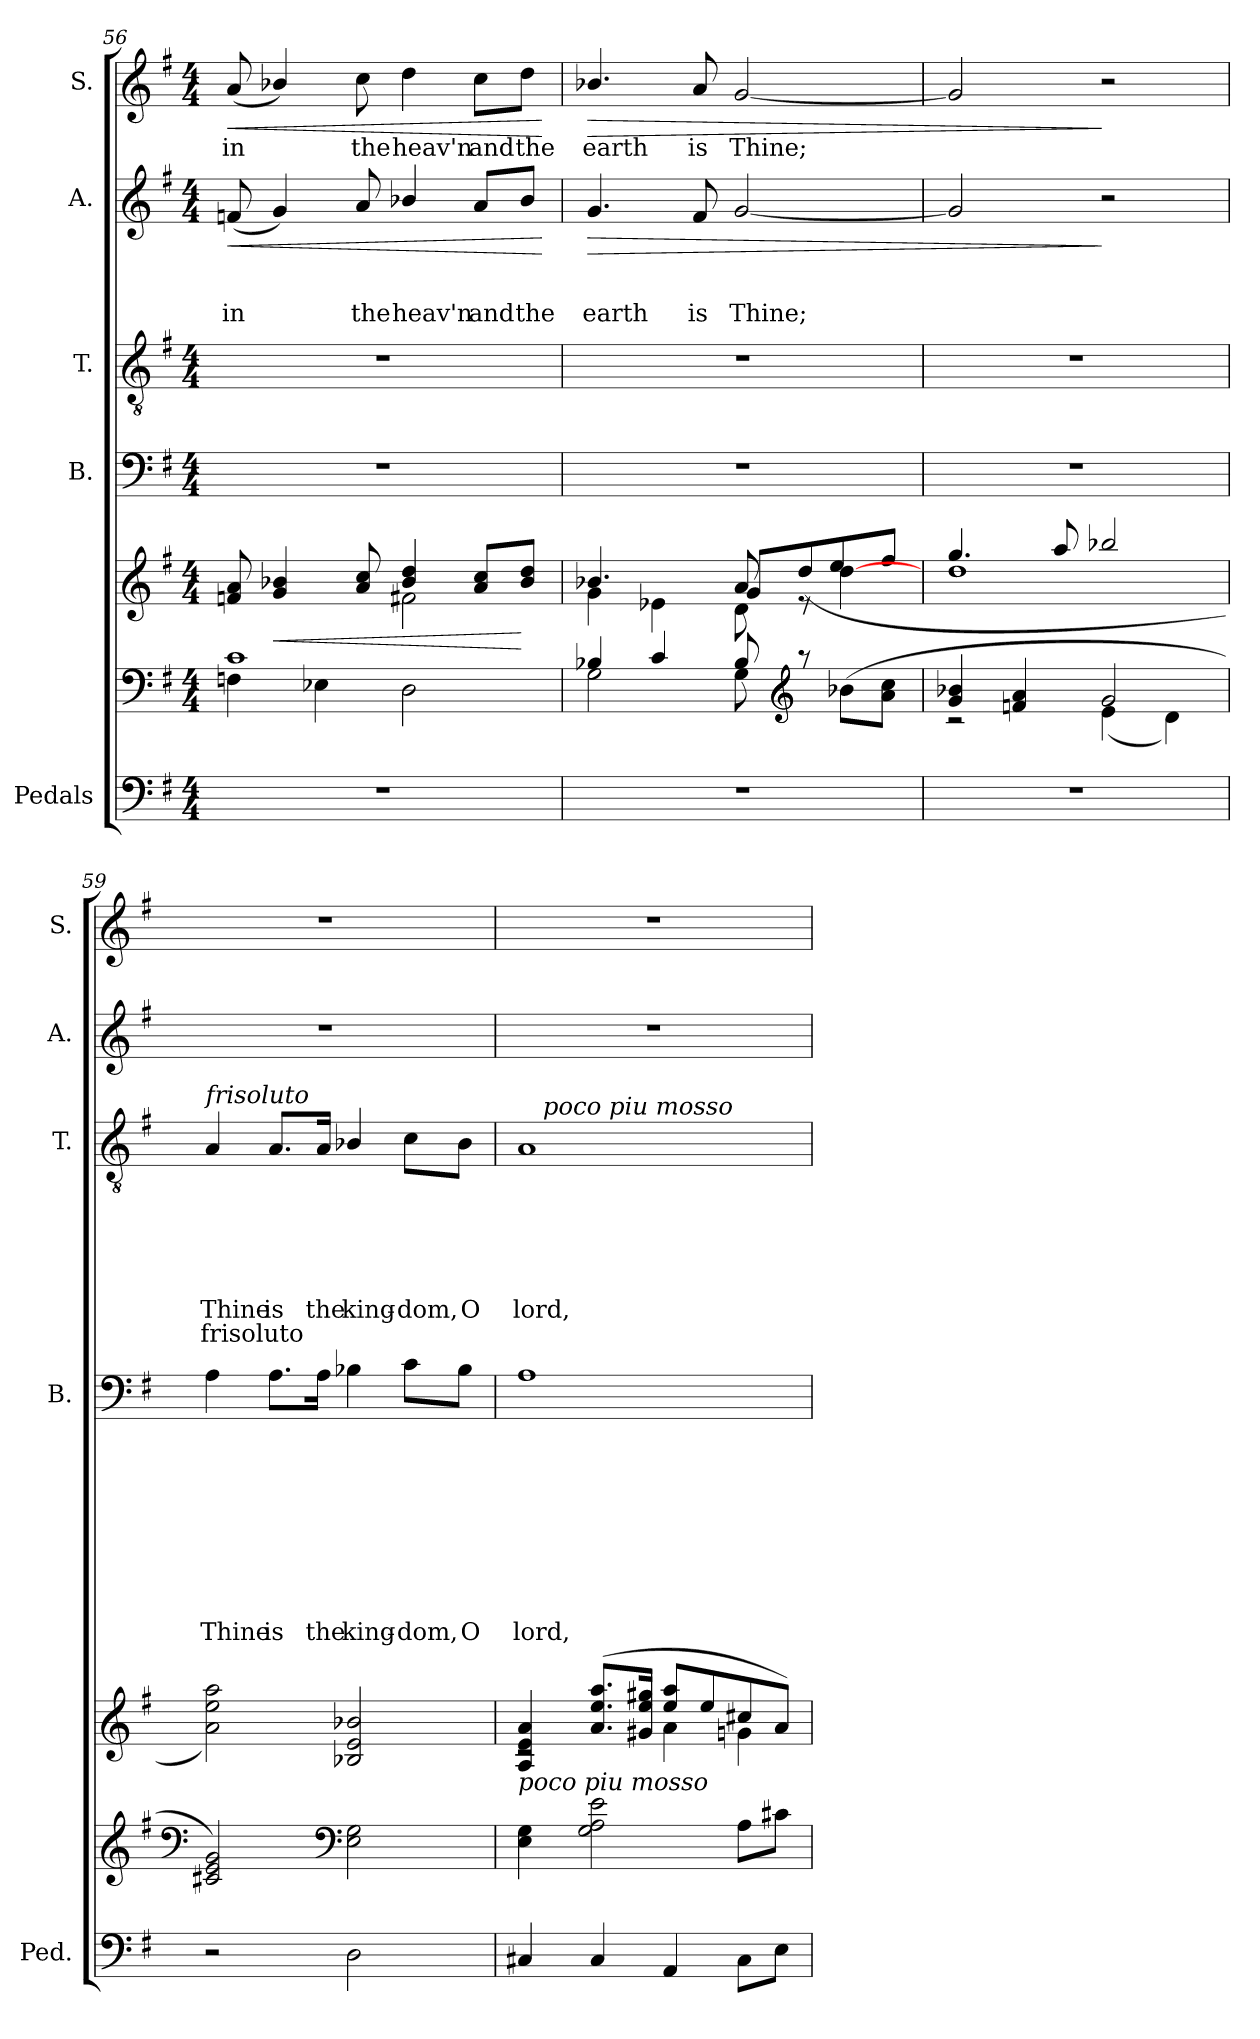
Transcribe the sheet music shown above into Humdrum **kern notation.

**kern	**kern	**kern	**dynam	**kern	**text	**text	**text	**text	**text	**text	**text	**text	**text	**kern	**text	**text	**text	**text	**text	**text	**text	**kern	**text	**text	**text	**dynam	**kern	**text	**dynam
*part7	*part6	*part5	*part5	*part4	*part4	*part4	*part4	*part4	*part4	*part4	*part4	*part4	*part4	*part3	*part3	*part3	*part3	*part3	*part3	*part3	*part3	*part2	*part2	*part2	*part2	*part2	*part1	*part1	*part1
*staff7	*staff6	*staff5	*staff5	*staff4	*staff4	*staff4	*staff4	*staff4	*staff4	*staff4	*staff4	*staff4	*staff4	*staff3	*staff3	*staff3	*staff3	*staff3	*staff3	*staff3	*staff3	*staff2	*staff2	*staff2	*staff2	*staff2	*staff1	*staff1	*staff1
*I"Pedals	*	*	*	*I"B.	*	*	*	*	*	*	*	*	*	*I"T.	*	*	*	*	*	*	*	*I"A.	*	*	*	*	*I"S.	*	*
*I'Ped.	*	*	*	*I'B.	*	*	*	*	*	*	*	*	*	*I'T.	*	*	*	*	*	*	*	*I'A.	*	*	*	*	*I'S.	*	*
!!LO:PB:g=z
*clefF4	*clefF4	*clefG2	*	*clefF4	*	*	*	*	*	*	*	*	*	*clefGv2	*	*	*	*	*	*	*	*clefG2	*	*	*	*	*clefG2	*	*
*k[f#]	*k[f#]	*k[f#]	*	*k[f#]	*	*	*	*	*	*	*	*	*	*k[f#]	*	*	*	*	*	*	*	*k[f#]	*	*	*	*	*k[f#]	*	*
*G:	*G:	*G:	*	*G:	*	*	*	*	*	*	*	*	*	*G:	*	*	*	*	*	*	*	*G:	*	*	*	*	*G:	*	*
*M4/4	*M4/4	*M4/4	*	*M4/4	*	*	*	*	*	*	*	*	*	*M4/4	*	*	*	*	*	*	*	*M4/4	*	*	*	*	*M4/4	*	*
=56	=56	=56	=56	=56	=56	=56	=56	=56	=56	=56	=56	=56	=56	=56	=56	=56	=56	=56	=56	=56	=56	=56	=56	=56	=56	=56	=56	=56	=56
*	*^	*^	*	*	*	*	*	*	*	*	*	*	*	*	*	*	*	*	*	*	*	*	*	*	*	*	*	*	*
!	!	!	!	!	!	!	!	!	!	!	!	!	!	!	!	!	!	!	!	!	!	!	!	!	!	!	!LO:LY:b	!LO:HP:b	!	!LO:LY:b	!LO:HP:b
1r	1c	4Fn\	8fn/ 8a/	2ryy	.	1r	.	.	.	.	.	.	.	.	.	1r	.	.	.	.	.	.	.	(<8fn/	.	.	in	<	(<8a/	in	<
!	!	!	!	!	!LO:HP:b	!	!	!	!	!	!	!	!	!	!	!	!	!	!	!	!	!	!	!	!	!	!	!	!	!	!
.	.	.	4g/ 4b-X/	.	<	.	.	.	.	.	.	.	.	.	.	.	.	.	.	.	.	.	.	4g/)	.	.	.	.	4b-X/)	.	.
.	.	4E-X\	.	.	.	.	.	.	.	.	.	.	.	.	.	.	.	.	.	.	.	.	.	.	.	.	.	.	.	.	.
!	!	!	!	!	!	!	!	!	!	!	!	!	!	!	!	!	!	!	!	!	!	!	!	!	!	!	!LO:LY:b	!	!	!LO:LY:b	!
.	.	.	8a/ 8cc/	.	.	.	.	.	.	.	.	.	.	.	.	.	.	.	.	.	.	.	.	8a/	.	.	the	.	8cc\	the	.
!	!	!	!	!	!	!	!	!	!	!	!	!	!	!	!	!	!	!	!	!	!	!	!	!	!	!	!LO:LY:b	!	!	!LO:LY:b	!
.	.	2D\	4b-/ 4dd/	2f#X\	.	.	.	.	.	.	.	.	.	.	.	.	.	.	.	.	.	.	.	4b-X/	.	.	heav'n	.	4dd\	heav'n	.
!	!	!	!	!	!	!	!	!	!	!	!	!	!	!	!	!	!	!	!	!	!	!	!	!	!	!	!LO:LY:b	!	!	!LO:LY:b	!
.	.	.	8a/ 8cc/L	.	.	.	.	.	.	.	.	.	.	.	.	.	.	.	.	.	.	.	.	8a/L	.	.	and	.	8cc\L	and	.
!	!	!	!	!	!	!	!	!	!	!	!	!	!	!	!	!	!	!	!	!	!	!	!	!	!	!	!LO:LY:b	!	!	!LO:LY:b	!
.	.	.	8b-/ 8dd/J	.	[	.	.	.	.	.	.	.	.	.	.	.	.	.	.	.	.	.	.	8b-/J	.	.	the	.	8dd\J	the	.
*	*v	*v	*	*	*	*	*	*	*	*	*	*	*	*	*	*	*	*	*	*	*	*	*	*	*	*	*	*	*	*	*
*	*	*v	*v	*	*	*	*	*	*	*	*	*	*	*	*	*	*	*	*	*	*	*	*	*	*	*	*	*	*	*
.	.	.	.	.	.	.	.	.	.	.	.	.	.	.	.	.	.	.	.	.	.	.	.	.	.	[	.	.	[
=57	=57	=57	=57	=57	=57	=57	=57	=57	=57	=57	=57	=57	=57	=57	=57	=57	=57	=57	=57	=57	=57	=57	=57	=57	=57	=57	=57	=57	=57
*	*^	*^	*	*	*	*	*	*	*	*	*	*	*	*	*	*	*	*	*	*	*	*	*	*	*	*	*	*	*
*	*	*	*	*^	*	*	*	*	*	*	*	*	*	*	*	*	*	*	*	*	*	*	*	*	*	*	*	*	*	*	*
*	*	*	*	*	*^	*	*	*	*	*	*	*	*	*	*	*	*	*	*	*	*	*	*	*	*	*	*	*	*	*	*	*
!	!	!	!	!	!	!	!	!	!	!	!	!	!	!	!	!	!	!	!	!	!	!	!	!	!	!	!	!	!LO:LY:b	!LO:HP:b	!	!LO:LY:b	!LO:HP:b
1r	2G\	4B-X/	4g\	4.b-X/	2ryy	2ryy	.	1r	.	.	.	.	.	.	.	.	.	1r	.	.	.	.	.	.	.	4.g/	.	.	earth	>	4.b-X/	earth	>
.	.	4c/	4e-X\	.	.	.	.	.	.	.	.	.	.	.	.	.	.	.	.	.	.	.	.	.	.	.	.	.	.	.	.	.	.
!	!	!	!	!	!	!	!	!	!	!	!	!	!	!	!	!	!	!	!	!	!	!	!	!	!	!	!	!	!LO:LY:b	!	!	!LO:LY:b	!
.	.	.	.	2ryy	.	.	.	.	.	.	.	.	.	.	.	.	.	.	.	.	.	.	.	.	.	8f#/	.	.	is	.	8a/	is	.
!	!	!	!	!	!	!	!	!	!	!	!	!	!	!	!	!	!	!	!	!	!	!	!	!	!	!	!	!	!LO:LY:b	!	!	!LO:LY:b	!
.	8B-/	8G\	8a/	.	8d\	8g/L	.	.	.	.	.	.	.	.	.	.	.	.	.	.	.	.	.	.	.	[<2g/	.	.	Thine;	.	[<2g/	Thine;	.
*	*clefG2	*	*	*	*	*	*	*	*	*	*	*	*	*	*	*	*	*	*	*	*	*	*	*	*	*	*	*	*	*	*	*	*
.	8raa	4.ryy	8re	.	4.ryy	(>8dd/	.	.	.	.	.	.	.	.	.	.	.	.	.	.	.	.	.	.	.	.	.	.	.	.	.	.	.
.	(>8b-X\L	.	[<4dd\	.	.	8ee/	.	.	.	.	.	.	.	.	.	.	.	.	.	.	.	.	.	.	.	.	.	.	.	.	.	.	.
.	8a\ 8cc\J	.	.	8ryy	.	8ff#/J	.	.	.	.	.	.	.	.	.	.	.	.	.	.	.	.	.	.	.	.	.	.	.	.	.	.	.
*	*	*	*	*v	*v	*v	*	*	*	*	*	*	*	*	*	*	*	*	*	*	*	*	*	*	*	*	*	*	*	*	*	*	*
=58	=58	=58	=58	=58	=58	=58	=58	=58	=58	=58	=58	=58	=58	=58	=58	=58	=58	=58	=58	=58	=58	=58	=58	=58	=58	=58	=58	=58	=58	=58	=58
1r	4g/ 4b-X/	2rc	4.gg/	1dd	.	1r	.	.	.	.	.	.	.	.	.	1r	.	.	.	.	.	.	.	2g/]	.	.	.	.	2g/]	.	.
.	4fn/ 4a/	.	.	.	.	.	.	.	.	.	.	.	.	.	.	.	.	.	.	.	.	.	.	.	.	.	.	.	.	.	.
.	.	.	8aa/	.	.	.	.	.	.	.	.	.	.	.	.	.	.	.	.	.	.	.	.	.	.	.	.	.	.	.	.
.	2g/	(<4e\	2bb-X/	.	.	.	.	.	.	.	.	.	.	.	.	.	.	.	.	.	.	.	.	2r	.	.	.	]	2r	.	]
.	.	4d\)	.	.	.	.	.	.	.	.	.	.	.	.	.	.	.	.	.	.	.	.	.	.	.	.	.	.	.	.	.
*	*	*	*v	*v	*	*	*	*	*	*	*	*	*	*	*	*	*	*	*	*	*	*	*	*	*	*	*	*	*	*	*
=59	=59	=59	=59	=59	=59	=59	=59	=59	=59	=59	=59	=59	=59	=59	=59	=59	=59	=59	=59	=59	=59	=59	=59	=59	=59	=59	=59	=59	=59	=59
!	!	!	!	!	!	!	!	!	!	!	!	!	!	!	!LO:TX:a:i:t=frisoluto	!	!	!	!	!	!	!	!	!	!	!	!	!	!	!
!	!	!	!	!	!	!	!	!	!	!	!	!	!	!LO:LY:b	!	!	!	!	!	!	!LO:LY:b	!LO:LY:b	!	!	!	!	!	!	!	!
*	*v	*v	*	*	*	*	*	*	*	*	*	*	*	*	*	*	*	*	*	*	*	*	*	*	*	*	*	*	*	*
2r	2c#X/ 2e/ 2g/)	2a\ 2ee\ 2aa\)	.	4A\	.	.	.	.	.	.	.	.	Thine	4A/	.	.	.	.	.	Thine	frisoluto	1r	.	.	.	.	1r	.	.
!	!	!	!	!	!	!	!	!	!	!	!	!	!LO:LY:b	!	!	!	!	!	!	!LO:LY:b	!	!	!	!	!	!	!	!	!
.	.	.	.	8.A\L	.	.	.	.	.	.	.	.	is	8.A/L	.	.	.	.	.	is	.	.	.	.	.	.	.	.	.
!	!	!	!	!	!	!	!	!	!	!	!	!	!LO:LY:b	!	!	!	!	!	!	!LO:LY:b	!	!	!	!	!	!	!	!	!
.	.	.	.	16A\Jk	.	.	.	.	.	.	.	.	the	16A/Jk	.	.	.	.	.	the	.	.	.	.	.	.	.	.	.
*	*clefF4	*	*	*	*	*	*	*	*	*	*	*	*	*	*	*	*	*	*	*	*	*	*	*	*	*	*	*	*
!	!	!	!	!	!	!	!	!	!	!	!	!	!LO:LY:b	!	!	!	!	!	!	!LO:LY:b	!	!	!	!	!	!	!	!	!
2D\	2E\ 2G\	2B-X/ 2e/ 2b-X/	.	4B-X\	.	.	.	.	.	.	.	.	king-	4B-X/	.	.	.	.	.	king-	.	.	.	.	.	.	.	.	.
!	!	!	!	!	!	!	!	!	!	!	!	!	!LO:LY:b	!	!	!	!	!	!	!LO:LY:b	!	!	!	!	!	!	!	!	!
.	.	.	.	8c\L	.	.	.	.	.	.	.	.	-dom,	8c\L	.	.	.	.	.	-dom,	.	.	.	.	.	.	.	.	.
!	!	!	!	!	!	!	!	!	!	!	!	!	!LO:LY:b	!	!	!	!	!	!	!LO:LY:b	!	!	!	!	!	!	!	!	!
.	.	.	.	8B-\J	.	.	.	.	.	.	.	.	O	8B-\J	.	.	.	.	.	O	.	.	.	.	.	.	.	.	.
!!LO:LB:g=z
=60	=60	=60	=60	=60	=60	=60	=60	=60	=60	=60	=60	=60	=60	=60	=60	=60	=60	=60	=60	=60	=60	=60	=60	=60	=60	=60	=60	=60	=60
*	*	*^	*	*	*	*	*	*	*	*	*	*	*	*	*	*	*	*	*	*	*	*	*	*	*	*	*	*	*
!	!LO:TX:a:i:t=poco piu mosso	!	!	!	!	!	!	!	!	!	!	!	!	!	!	!	!	!	!	!	!	!	!	!	!	!	!	!	!	!
!	!	!	!	!	!	!	!	!	!	!	!	!	!	!LO:LY:b	!	!	!	!	!	!	!LO:LY:b	!	!	!	!	!	!	!	!	!
*	*	*	*	*	*	*	*	*	*	*	*	*	*	*	*^	*	*	*	*	*	*	*	*	*	*	*	*	*	*	*
4C#X/	4E\ 4G\	4A/ 4e/ 4a/	2rc	.	1A	.	.	.	.	.	.	.	.	lord,	1A	16ryy	.	.	.	.	.	lord,	.	1r	.	.	.	.	1r	.	.
!	!	!	!	!	!	!	!	!	!	!	!	!	!	!	!	!LO:TX:a:i:t=poco piu mosso	!	!	!	!	!	!	!	!	!	!	!	!	!	!	!
.	.	.	.	.	.	.	.	.	.	.	.	.	.	.	.	2...ryy	.	.	.	.	.	.	.	.	.	.	.	.	.	.	.
4C#/	2G\ 2A\ 2e\	(>8.a/ 8.ee/ 8.aa/L	.	.	.	.	.	.	.	.	.	.	.	.	.	.	.	.	.	.	.	.	.	.	.	.	.	.	.	.	.
.	.	16g#X/ 16ee/ 16gg#X/Jk	.	.	.	.	.	.	.	.	.	.	.	.	.	.	.	.	.	.	.	.	.	.	.	.	.	.	.	.	.
4AA/	.	8ee/ 8aa/L	4a\	.	.	.	.	.	.	.	.	.	.	.	.	.	.	.	.	.	.	.	.	.	.	.	.	.	.	.	.
.	.	8ee/	.	.	.	.	.	.	.	.	.	.	.	.	.	.	.	.	.	.	.	.	.	.	.	.	.	.	.	.	.
8C#\L	8A\L	8cc#X/	4gn\	.	.	.	.	.	.	.	.	.	.	.	.	.	.	.	.	.	.	.	.	.	.	.	.	.	.	.	.
8E\J	8c#X\J	8a/J)	.	.	.	.	.	.	.	.	.	.	.	.	.	.	.	.	.	.	.	.	.	.	.	.	.	.	.	.	.
*	*	*v	*v	*	*	*	*	*	*	*	*	*	*	*	*v	*v	*	*	*	*	*	*	*	*	*	*	*	*	*	*	*
=	=	=	=	=	=	=	=	=	=	=	=	=	=	=	=	=	=	=	=	=	=	=	=	=	=	=	=	=	=
*-	*-	*-	*-	*-	*-	*-	*-	*-	*-	*-	*-	*-	*-	*-	*-	*-	*-	*-	*-	*-	*-	*-	*-	*-	*-	*-	*-	*-	*-
